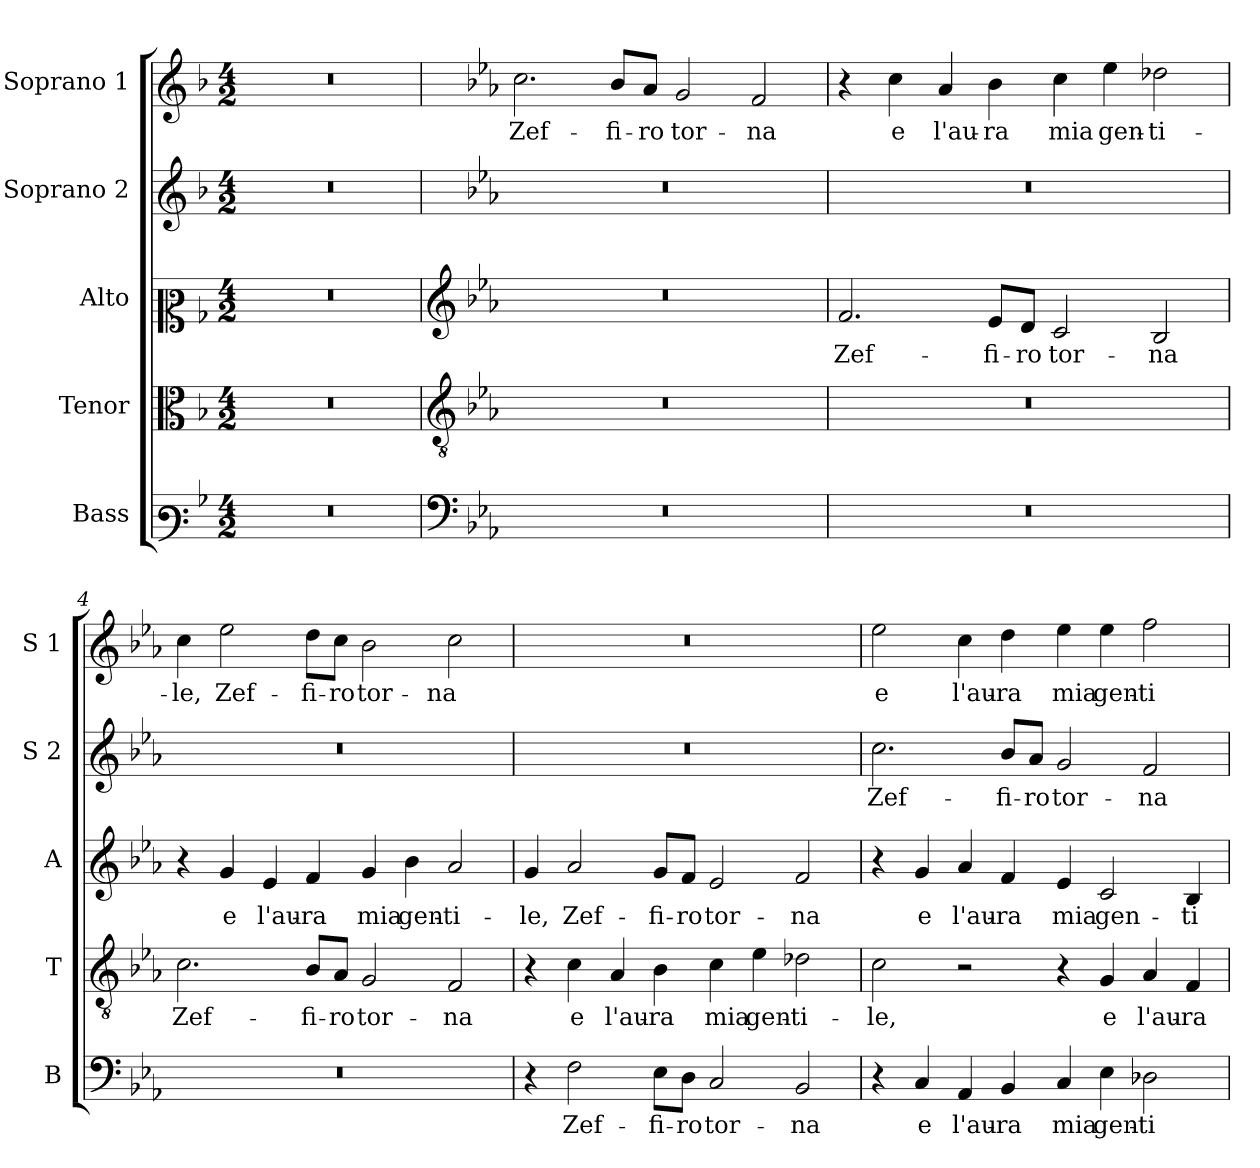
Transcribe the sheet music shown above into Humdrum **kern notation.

**kern	**text	**kern	**text	**kern	**text	**kern	**text	**kern	**text
*part5	*part5	*part4	*part4	*part3	*part3	*part2	*part2	*part1	*part1
*staff5	*staff5	*staff4	*staff4	*staff3	*staff3	*staff2	*staff2	*staff1	*staff1
*I"Bass	*	*I"Tenor	*	*I"Alto	*	*I"Soprano 2	*	*I"Soprano 1	*
*I'B	*	*I'T	*	*I'A	*	*I'S 2	*	*I'S 1	*
*clefF3	*	*clefC3	*	*clefC2	*	*clefG2	*	*clefG2	*
*k[b-]	*	*k[b-]	*	*k[b-]	*	*k[b-]	*	*k[b-]	*
*F:	*	*F:	*	*F:	*	*F:	*	*F:	*
*M4/2	*	*M4/2	*	*M4/2	*	*M4/2	*	*M4/2	*
=1	=1	=1	=1	=1	=1	=1	=1	=1	=1
0r	.	0r	.	0r	.	0r	.	0r	.
=2	=2	=2	=2	=2	=2	=2	=2	=2	=2
*clefF4	*	*clefGv2	*	*clefG2	*	*	*	*	*
*k[b-e-a-]	*	*k[b-e-a-]	*	*k[b-e-a-]	*	*k[b-e-a-]	*	*k[b-e-a-]	*
*E-:	*	*E-:	*	*E-:	*	*E-:	*	*E-:	*
!	!	!	!	!	!	!	!	!	!LO:LY:b
0r	.	0r	.	0r	.	0r	.	2.cc\	Zef-
!	!	!	!	!	!	!	!	!	!LO:LY:b
.	.	.	.	.	.	.	.	8b-/L	-fi-
!	!	!	!	!	!	!	!	!	!LO:LY:b
.	.	.	.	.	.	.	.	8a-/J	-ro
!	!	!	!	!	!	!	!	!	!LO:LY:b
.	.	.	.	.	.	.	.	2g/	tor-
!	!	!	!	!	!	!	!	!	!LO:LY:b
.	.	.	.	.	.	.	.	2f/	-na
=3	=3	=3	=3	=3	=3	=3	=3	=3	=3
!	!	!	!	!	!LO:LY:b	!	!	!	!
0r	.	0r	.	2.f/	Zef-	0r	.	4r	.
!	!	!	!	!	!	!	!	!	!LO:LY:b
.	.	.	.	.	.	.	.	4cc\	e
!	!	!	!	!	!	!	!	!	!LO:LY:b
.	.	.	.	.	.	.	.	4a-/	l'au-
!	!	!	!	!	!LO:LY:b	!	!	!	!LO:LY:b
.	.	.	.	8e-/L	-fi-	.	.	4b-\	-ra
!	!	!	!	!	!LO:LY:b	!	!	!	!
.	.	.	.	8d/J	-ro	.	.	.	.
!	!	!	!	!	!LO:LY:b	!	!	!	!LO:LY:b
.	.	.	.	2c/	tor-	.	.	4cc\	mia
!	!	!	!	!	!	!	!	!	!LO:LY:b
.	.	.	.	.	.	.	.	4ee-\	gen-
!	!	!	!	!	!LO:LY:b	!	!	!	!LO:LY:b
.	.	.	.	2B-/	-na	.	.	2dd-X\	-ti-
!!LO:LB:g=z
=4	=4	=4	=4	=4	=4	=4	=4	=4	=4
!	!	!	!LO:LY:b	!	!	!	!	!	!LO:LY:b
0r	.	2.c\	Zef-	4r	.	0r	.	4cc\	-le,
!	!	!	!	!	!LO:LY:b	!	!	!	!LO:LY:b
.	.	.	.	4g/	e	.	.	2ee-\	Zef-
!	!	!	!	!	!LO:LY:b	!	!	!	!
.	.	.	.	4e-/	l'au-	.	.	.	.
!	!	!	!LO:LY:b	!	!LO:LY:b	!	!	!	!LO:LY:b
.	.	8B-/L	-fi-	4f/	-ra	.	.	8dd\L	-fi-
!	!	!	!LO:LY:b	!	!	!	!	!	!LO:LY:b
.	.	8A-/J	-ro	.	.	.	.	8cc\J	-ro
!	!	!	!LO:LY:b	!	!LO:LY:b	!	!	!	!LO:LY:b
.	.	2G/	tor-	4g/	mia	.	.	2b-\	tor-
!	!	!	!	!	!LO:LY:b	!	!	!	!
.	.	.	.	4b-\	gen-	.	.	.	.
!	!	!	!LO:LY:b	!	!LO:LY:b	!	!	!	!LO:LY:b
.	.	2F/	-na	2a-/	-ti-	.	.	2cc\	-na
=5	=5	=5	=5	=5	=5	=5	=5	=5	=5
!	!	!	!	!	!LO:LY:b	!	!	!	!
4r	.	4r	.	4g/	-le,	0r	.	0r	.
!	!LO:LY:b	!	!LO:LY:b	!	!LO:LY:b	!	!	!	!
2F\	Zef-	4c\	e	2a-/	Zef-	.	.	.	.
!	!	!	!LO:LY:b	!	!	!	!	!	!
.	.	4A-/	l'au-	.	.	.	.	.	.
!	!LO:LY:b	!	!LO:LY:b	!	!LO:LY:b	!	!	!	!
8E-\L	-fi-	4B-\	-ra	8g/L	-fi-	.	.	.	.
!	!LO:LY:b	!	!	!	!LO:LY:b	!	!	!	!
8D\J	-ro	.	.	8f/J	-ro	.	.	.	.
!	!LO:LY:b	!	!LO:LY:b	!	!LO:LY:b	!	!	!	!
2C/	tor-	4c\	mia	2e-/	tor-	.	.	.	.
!	!	!	!LO:LY:b	!	!	!	!	!	!
.	.	4e-\	gen-	.	.	.	.	.	.
!	!LO:LY:b	!	!LO:LY:b	!	!LO:LY:b	!	!	!	!
2BB-/	-na	2d-X\	-ti-	2f/	-na	.	.	.	.
=6	=6	=6	=6	=6	=6	=6	=6	=6	=6
!	!	!	!LO:LY:b	!	!	!	!LO:LY:b	!	!LO:LY:b
4r	.	2c\	-le,	4r	.	2.cc\	Zef-	2ee-\	e
!	!LO:LY:b	!	!	!	!LO:LY:b	!	!	!	!
4C/	e	.	.	4g/	e	.	.	.	.
!	!LO:LY:b	!	!	!	!LO:LY:b	!	!	!	!LO:LY:b
4AA-/	l'au-	2r	.	4a-/	l'au-	.	.	4cc\	l'au-
!	!LO:LY:b	!	!	!	!LO:LY:b	!	!LO:LY:b	!	!LO:LY:b
4BB-/	-ra	.	.	4f/	-ra	8b-/L	-fi-	4dd\	-ra
!	!	!	!	!	!	!	!LO:LY:b	!	!
.	.	.	.	.	.	8a-/J	-ro	.	.
!	!LO:LY:b	!	!	!	!LO:LY:b	!	!LO:LY:b	!	!LO:LY:b
4C/	mia	4r	.	4e-/	mia	2g/	tor-	4ee-\	mia
!	!LO:LY:b	!	!LO:LY:b	!	!LO:LY:b	!	!	!	!LO:LY:b
4E-\	gen-	4G/	e	2c/	gen-	.	.	4ee-\	gen-
!	!LO:LY:b	!	!LO:LY:b	!	!	!	!LO:LY:b	!	!LO:LY:b
2D-X\	-ti-	4A-/	l'au-	.	.	2f/	-na	2ff\	-ti-
!	!	!	!LO:LY:b	!	!LO:LY:b	!	!	!	!
.	.	4F/	-ra	4B-/	-ti-	.	.	.	.
=	=	=	=	=	=	=	=	=	=
*-	*-	*-	*-	*-	*-	*-	*-	*-	*-
